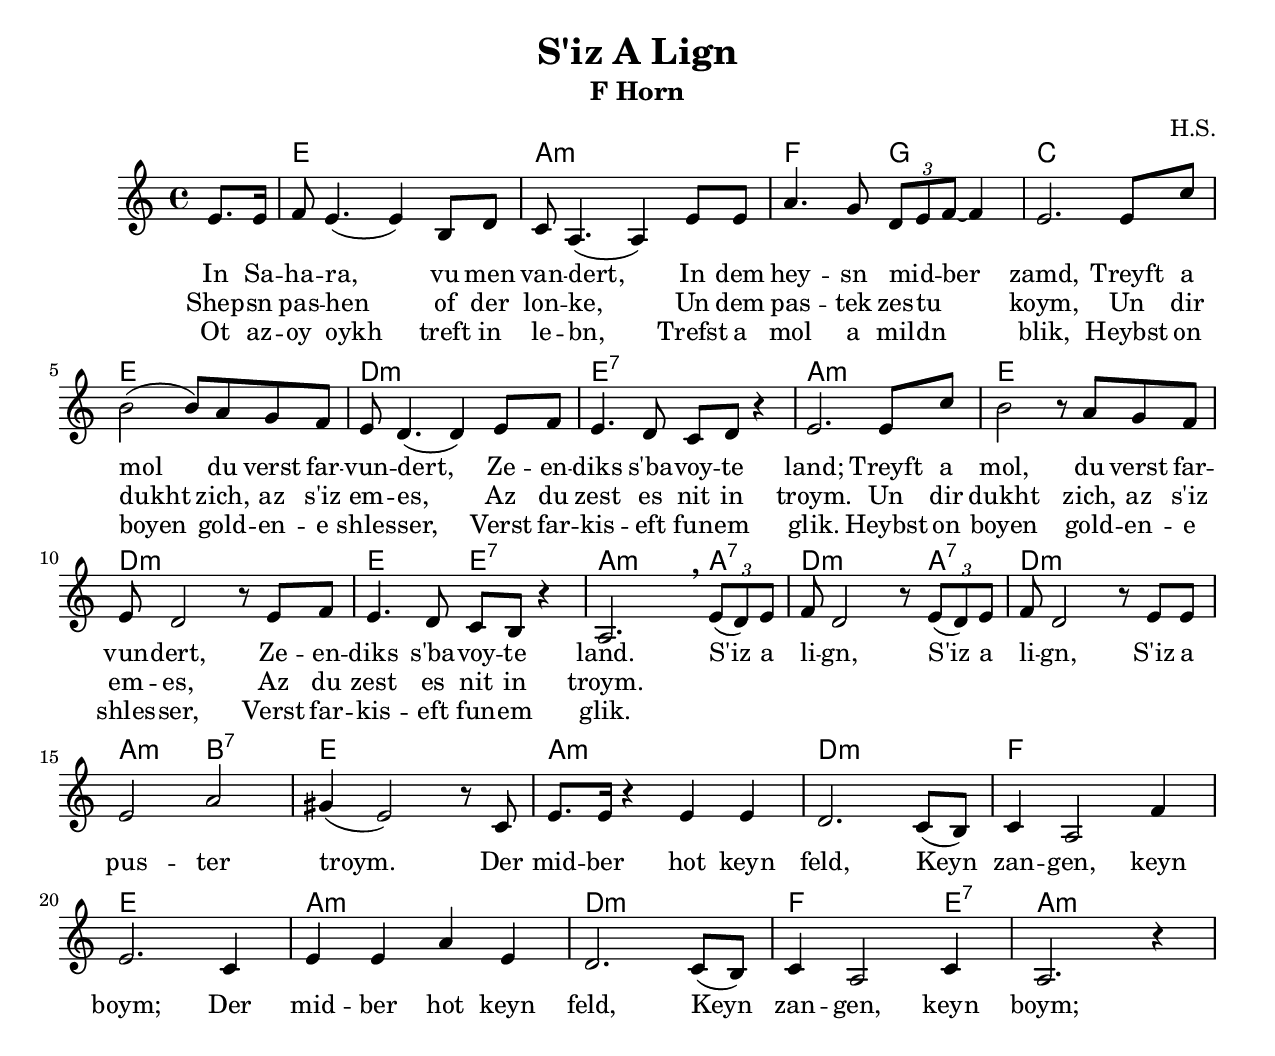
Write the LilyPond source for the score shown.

\version "2.18.0"
\include "english.ly"
\pointAndClickOff
\paper{
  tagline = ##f
  print-all-headers = ##t
  #(set-paper-size "letter")
}
date = #(strftime "%d-%m-%Y" (localtime (current-time)))

%\markup{ \italic{ " Updated " \date  }  }

%\markup{ Got something to say? }

global = {
  \clef treble
  \key a \minor
  \time 4/4
  \set Score.markFormatter = #format-mark-box-alphabet
}

%#################################### Melody ########################
melody = \relative c' {
  \global
  \partial 16*4 e8. e16   %lead in notes
  f8 e4. (e4) b8 d
  c8 a4. (a4) e'8 e|
  % \time 3/4 a4. g8 \tuplet 3/2{d8(e) f}|
  a4. g8 \tuplet 3/2 {d8 e f~} f4|
  e2. e8 c' |

  b2(b8) a8 g f|
  e8 d4. (d4) e8 f
  e4. d8 c d r4|
  e2. e8 c'

  b2 r8 a8 g f|
  e8 d2 r8 e8 f
  e4. d8 c b r4
  a2. \breathe \tuplet 3/2{e'8(d) e}|

  f8 d2 r8 \tuplet 3/2 {e8(d) e}| %d4 in book
  f8 d2 r8 e8 e|
  e2 a
  gs4 (e2) r8 c8

  e8. e16 r4 e4 e
  d2. c8(b)|
  c4 a2 f'4|
  e2. c4

  e4 e  a4 e
  d2. c8(b)
  c4 a2 c4
  a2. r4

  %\alternative { { }{ } }


  % \alternative { { }{ } }

}
%################################# Lyrics #####################
\addlyrics{

  In Sa -- ha -- ra, vu men van -- dert,
  In dem hey -- sn mid _ -- ber  zamd,
  Treyft a mol du verst far -- vun -- dert,
  Ze -- en -- diks s'ba -- voy -- te land;
  Treyft a mol, du verst far -- vun -- dert,
  Ze -- en -- diks s'ba -- voy -- te land.

  S'iz a li -- gn,
  S'iz a li -- gn,
  S'iz a pus -- ter troym.
  Der mid -- ber hot keyn feld,
  Keyn zan -- gen, keyn boym;
  Der mid -- ber hot keyn feld,
  Keyn zan -- gen, keyn boym;

}
\addlyrics {
  Shep -- sn pas -- hen of der lon -- ke,
  Un dem pas -- tek zes -- tu _ koym,
  Un dir dukht zich, az s'iz em -- es,
  Az du zest es nit in troym.
  Un dir dukht zich, az s'iz em -- es,
  Az du zest es nit in troym.
}

\addlyrics {
  Ot az -- oy oykh treft in le -- bn,
  Trefst a mol a mil -- dn _ blik,
  Heybst on boyen gold -- en -- e shles -- ser,
  Verst far -- kis -- eft fun -- em glik.
  Heybst on boyen gold -- en -- e shles -- ser,
  Verst far -- kis -- eft fun -- em glik.
}
%{
  \addlyrics {
  In Sa -- ha -- ra, where men wan --  der
  In the burn -- ing des -- ert sand.
  In a whi -- le they might won -- der,
  Is this not a fer -- tile land?
  In a whi -- le one might won -- der,
  Is this not a fer -- tile land?

  But it's a lie,
  It's just a lie,
  Just an em -- pty dream.
  No feilds in the des -- ert
  No corn, nor any trees.
  No feilds in the des -- ert
  No corn, nor any trees.
  }
%}
%################################# Chords #######################
harmonies = \chordmode {
  \skip 8*2
  e4*4
  a4*4:m
  f4*2
  g4*2
  c4*4
  %a4*3:m
  e4*4
  d4*4:m
  e4*4:7
  %a4*6:m
  a4*4:m
  e4*4
  % change above
  d4*4:m
  e4*2
  e4*2:7
  a2:m
  s4
  a4:7
  d4*3:m
  a4:7
  d4*4:m
  a4*2:m
  b2:7
  e4*4
  a4*4:m
  d4*4:m
  f4*4
  e4*4
  a4*4:m
  d4*4:m
  f4*3
  %new chord last time only
  e4:7
  a4*3:m
}

\score {
  <<
    \new ChordNames {
      \set chordChanges = ##f
      \harmonies
    }
    \new Staff
    \melody
  >>
  \header{
    title= "S'iz A Lign"
    subtitle=""
    composer= ""
    instrument = "F Horn"
    arranger= "H.S."
  }
  \layout{indent = 1.0\cm}
  \midi {
    \tempo 4 = 120

    % \midi { }
  }
}

% more verses:
%{

\markup{}
\markup {
  \fontsize #2
  \fill-line {
    \hspace #0.1 % distance from left margin
    \column {
      \line { ""
              \column {
                "\n"
                "Shepsn pashen of der lonke"
                "Un dem pastek zestu koym:"
                "Un dir dukht zich, az s'iz emes,"
                "Az du zest es nit in troym."
              }
      }
      \hspace #0.2 % vertical distance between verses
      \line { ""
              \column {
                "\n"
                "Ot azoy oykh treft in lebn"
                "Trefst a mol a mildn blik,"
                "Heybst on boyen goldene shlesser,"
                "Verst farkiseft funem glik"
              }
      }
    }
    \hspace #0.1  % horiz. distance between columns
    \column {
      \line { ""
              \column {
                "\n"
                "Sheep graze in the meadow"
                "And the shepard can be seen"
                "And it seems really true"
                "That this is not a dream"
              }
      }
      \hspace #0.2 % distance between verses
      \line { ""
              \column {
                "\n"
                "Sometimes it will happen"
                "From a small glance"
                "You build a golden castle?"
                ""
              }
      }
    }
    \hspace #0.1 % distance to right margin
  }
}

%}